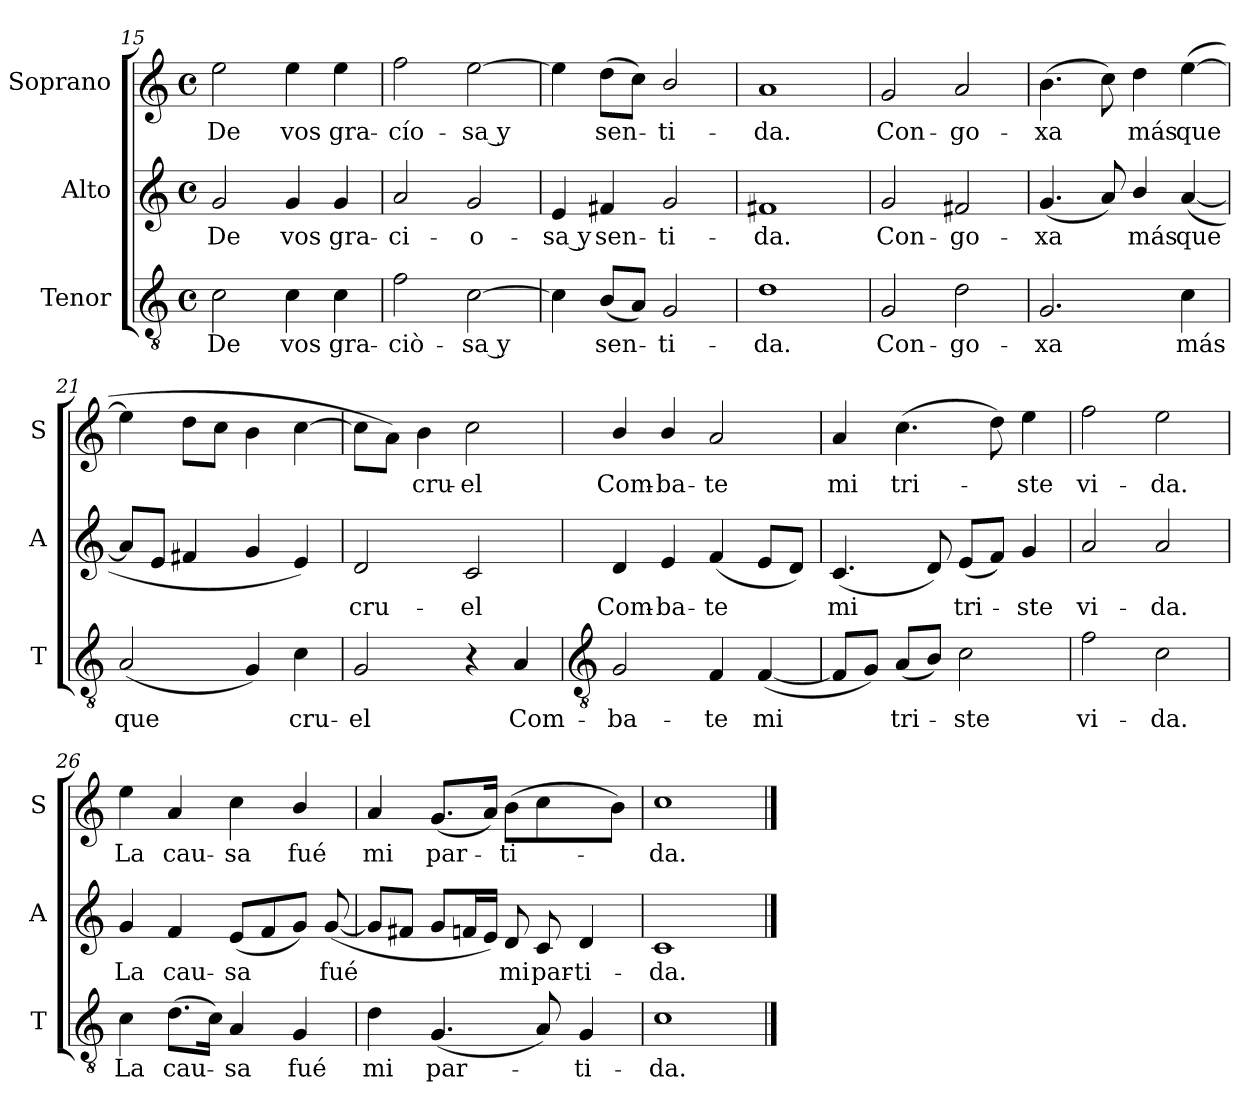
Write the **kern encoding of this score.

**kern	**text	**kern	**text	**kern	**text
*part3	*part3	*part2	*part2	*part1	*part1
*staff3	*staff3	*staff2	*staff2	*staff1	*staff1
*I"Tenor	*	*I"Alto	*	*I"Soprano	*
*I'T	*	*I'A	*	*I'S	*
!!LO:LB:g=z
*clefGv2	*	*clefG2	*	*clefG2	*
*k[]	*	*k[]	*	*k[]	*
*C:	*	*C:	*	*C:	*
*M4/4	*	*M4/4	*	*M4/4	*
*met(c)	*	*met(c)	*	*met(c)	*
=15	=15	=15	=15	=15	=15
!	!LO:LY:b	!	!LO:LY:b	!	!LO:LY:b
2c	De	2g	De	2ee	De
!	!LO:LY:b	!	!LO:LY:b	!	!LO:LY:b
4c	vos	4g	vos	4ee	vos
!	!LO:LY:b	!	!LO:LY:b	!	!LO:LY:b
4c	gra-	4g	gra-	4ee	gra-
=16	=16	=16	=16	=16	=16
!	!LO:LY:b	!	!LO:LY:b	!	!LO:LY:b
2f	-ciò-	2a	-ci-	2ff	-cío-
!	!LO:LY:b	!	!LO:LY:b	!	!LO:LY:b
[2c	-sa y	2g	-o-	[2ee	-sa y
=17	=17	=17	=17	=17	=17
!	!	!	!LO:LY:b	!	!
4c]	.	4e	-sa y	4ee]	.
!	!LO:LY:b	!	!LO:LY:b	!	!LO:LY:b
(<8BL	sen-	4f#X	sen-	(>8ddL	sen-
8AJ)	.	.	.	8ccJ)	.
!	!LO:LY:b	!	!LO:LY:b	!	!LO:LY:b
2G	ti-	2g	-ti-	2b/	-ti-
=18	=18	=18	=18	=18	=18
!	!LO:LY:b	!	!LO:LY:b	!	!LO:LY:b
1d	-da.	1f#X	-da.	1a	-da.
=19	=19	=19	=19	=19	=19
!	!LO:LY:b	!	!LO:LY:b	!	!LO:LY:b
2G	Con-	2g	Con-	2g	Con-
!	!LO:LY:b	!	!LO:LY:b	!	!LO:LY:b
2d	-go-	2f#X	-go-	2a	-go-
=20	=20	=20	=20	=20	=20
!	!LO:LY:b	!	!LO:LY:b	!	!LO:LY:b
2.G	-xa	(<4.g	-xa	(>4.b	-xa
.	.	8a)	.	8cc)	.
!	!	!	!LO:LY:b	!	!LO:LY:b
.	.	4b/	más	4dd	más
!	!LO:LY:b	!	!LO:LY:b	!	!LO:LY:b
4c	más	(<[4a	que	(>[4ee	que
=21	=21	=21	=21	=21	=21
!	!LO:LY:b	!	!	!	!
(<2A	que	8aL]	.	4ee]	.
.	.	8eJ	.	.	.
.	.	4f#X	.	8ddL	.
.	.	.	.	8ccJ	.
4G)	.	4g	.	4b	.
!	!LO:LY:b	!	!	!	!
4c	cru-	4e)	.	[4cc	.
=22	=22	=22	=22	=22	=22
!	!LO:LY:b	!	!LO:LY:b	!	!
2G	-el	2d	cru-	8ccL]	.
.	.	.	.	8aJ)	.
!	!	!	!	!	!LO:LY:b
.	.	.	.	4b	cru-
!	!	!	!LO:LY:b	!	!LO:LY:b
4r	.	2c	-el	2cc	-el
!	!LO:LY:b	!	!	!	!
4A	Com-	.	.	.	.
!!LO:LB:g=z
=23	=23	=23	=23	=23	=23
*clefGv2	*	*	*	*	*
!	!LO:LY:b	!	!LO:LY:b	!	!LO:LY:b
2G	-ba-	4d	Com-	4b/	Com-
!	!	!	!LO:LY:b	!	!LO:LY:b
.	.	4e	-ba-	4b/	-ba-
!	!LO:LY:b	!	!LO:LY:b	!	!LO:LY:b
4F	-te	(<4f	-te	2a	-te
!	!LO:LY:b	!	!	!	!
(<[4F	mi	8eL	.	.	.
.	.	8dJ)	.	.	.
=24	=24	=24	=24	=24	=24
!	!	!	!LO:LY:b	!	!LO:LY:b
8FL]	.	(<4.c	mi	4a	mi
8GJ)	.	.	.	.	.
!	!LO:LY:b	!	!	!	!LO:LY:b
(<8AL	tri-	.	.	(>4.cc	tri-
8BJ)	.	8d)	.	.	.
!	!LO:LY:b	!	!LO:LY:b	!	!
2c	ste	(<8eL	tri-	.	.
.	.	8fJ)	.	8dd)	.
!	!	!	!LO:LY:b	!	!LO:LY:b
.	.	4g	ste	4ee	ste
=25	=25	=25	=25	=25	=25
!	!LO:LY:b	!	!LO:LY:b	!	!LO:LY:b
2f	vi-	2a	vi-	2ff	vi-
!	!LO:LY:b	!	!LO:LY:b	!	!LO:LY:b
2c	-da.	2a	-da.	2ee	-da.
=26	=26	=26	=26	=26	=26
!	!LO:LY:b	!	!LO:LY:b	!	!LO:LY:b
4c	La	4g	La	4ee	La
!	!LO:LY:b	!	!LO:LY:b	!	!LO:LY:b
(>8.dL	cau-	4f	cau-	4a	cau-
16cJ)	.	.	.	.	.
!	!LO:LY:b	!	!LO:LY:b	!	!LO:LY:b
4A	sa	(<8eL	-sa	4cc	-sa
.	.	8f	.	.	.
!	!LO:LY:b	!	!	!	!LO:LY:b
4G	fué	8gJ)	.	4b/	fué
!	!	!	!LO:LY:b	!	!
.	.	(<[8g	fué	.	.
=27	=27	=27	=27	=27	=27
!	!LO:LY:b	!	!	!	!LO:LY:b
4d	mi	8gL]	.	4a	mi
.	.	8f#XJ	.	.	.
!	!LO:LY:b	!	!	!	!LO:LY:b
(<4.G	par-	8gL	.	(<8.gL	par-
.	.	16fnL	.	.	.
.	.	16eJJ)	.	16aJ)	.
!	!	!	!LO:LY:b	!	!LO:LY:b
.	.	8d	mi	(>8bL	ti-
!	!	!	!LO:LY:b	!	!
8A)	.	8c	par-	4cc	.
!	!LO:LY:b	!	!LO:LY:b	!	!
4G	-ti-	4d	-ti-	.	.
.	.	.	.	8bJ)	.
=28	=28	=28	=28	=28	=28
!	!LO:LY:b	!	!LO:LY:b	!	!LO:LY:b
1c	-da.	1c	-da.	1cc	da.
==	==	==	==	==	==
*-	*-	*-	*-	*-	*-
